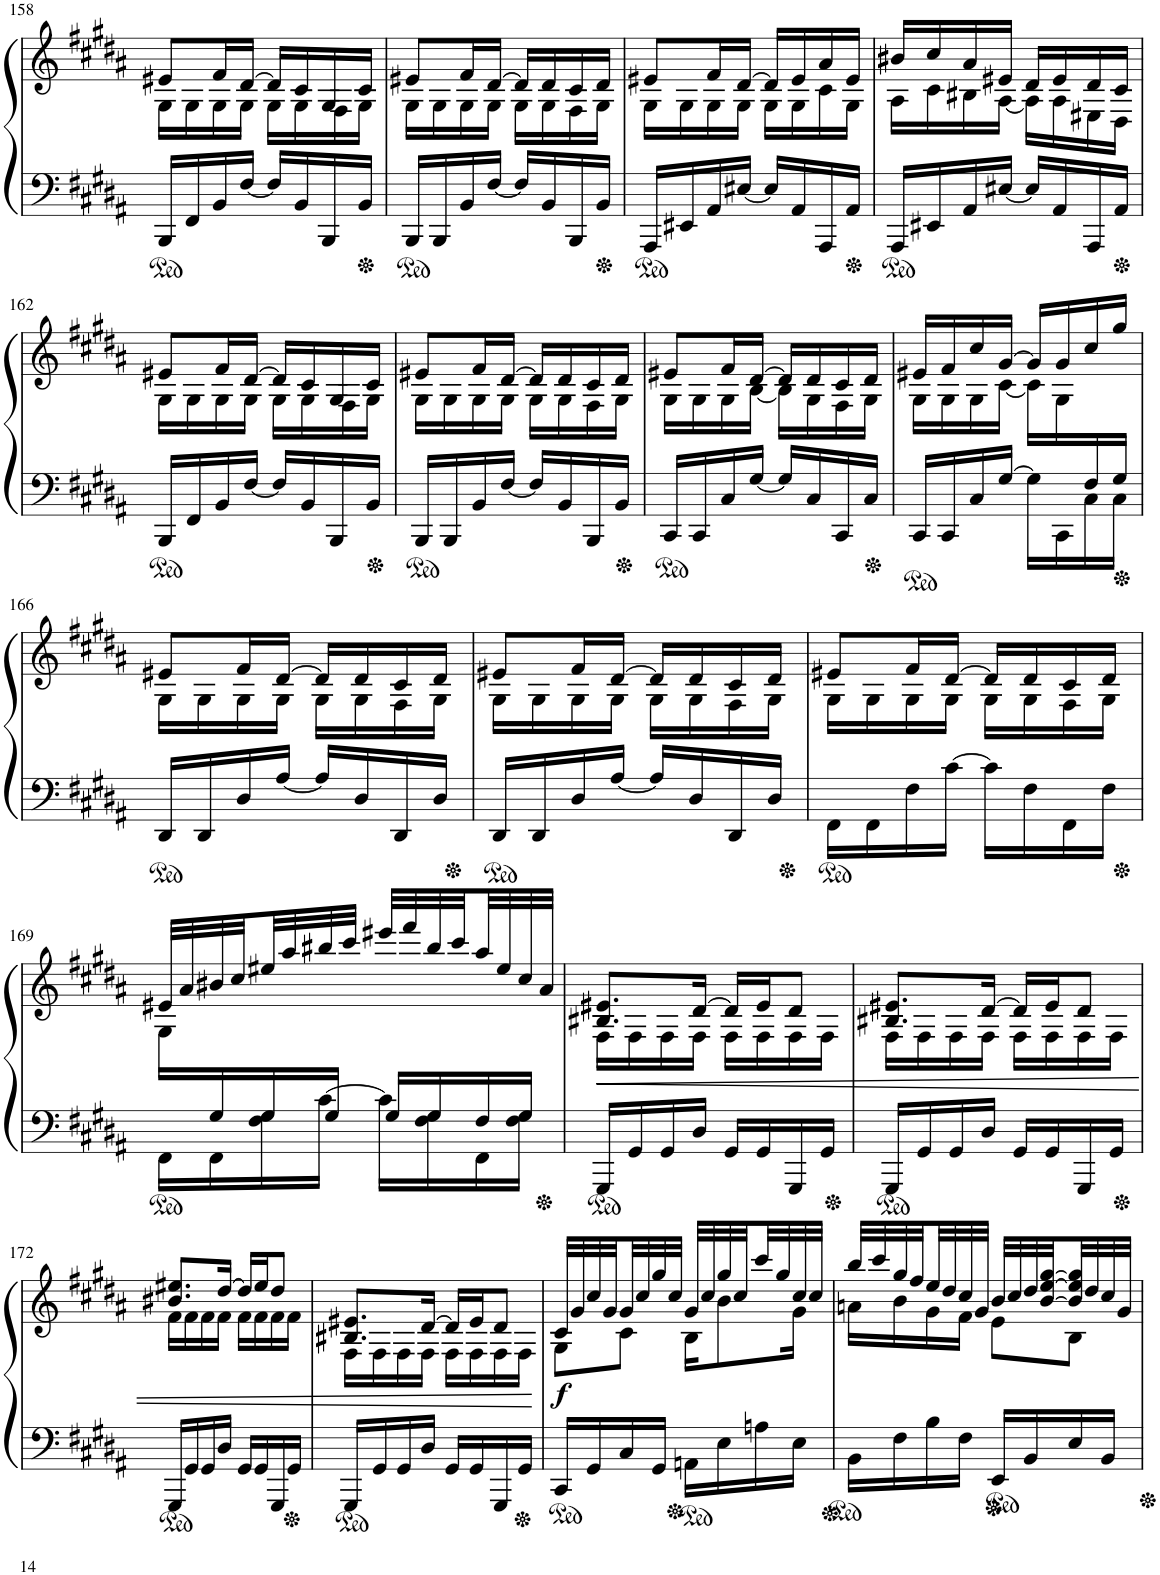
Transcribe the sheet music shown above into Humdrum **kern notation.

**kern	**kern	**dynam
*part1	*part1	*part1
*staff2	*staff1	*staff1/2
*I"Piano	*	*
*I'Pno.	*	*
!!LO:PB:g=z
*clefF4	*clefG2	*
*k[f#c#g#d#a#]	*k[f#c#g#d#a#]	*
*M2/4	*M2/4	*
=158	=158	=158
*	*^	*
16BBB/LL	8e#X/L	16G#\LL	.
16FF#/	.	16G#\	.
16BB/	16f#/L	16G#\	.
[16F#/JJ	[16d#/JJ	16G#\JJ	.
16F#/LL]	16d#/LL]	16G#\LL	.
16BB/	16c#/	16G#\	.
16BBB/	16G#/	16F#\	.
16BB/JJ	16c#/JJ	16G#\JJ	.
=159	=159	=159	=159
16BBB/LL	8e#X/L	16G#\LL	.
16BBB/	.	16G#\	.
16BB/	16f#/L	16G#\	.
[16F#/JJ	[16d#/JJ	16G#\JJ	.
16F#/LL]	16d#/LL]	16G#\LL	.
16BB/	16d#/	16G#\	.
16BBB/	16c#/	16F#\	.
16BB/JJ	16d#/JJ	16G#\JJ	.
=160	=160	=160	=160
16AAA#/LL	8e#X/L	16G#\LL	.
16EE#X/	.	16G#\	.
16AA#/	16f#/L	16G#\	.
[16E#X/JJ	[16d#/JJ	16G#\JJ	.
16E#/LL]	16d#/LL]	16G#\LL	.
16AA#/	16e#/	16G#\	.
16AAA#/	16a#/	16c#\	.
16AA#/JJ	16e#/JJ	16G#\JJ	.
=161	=161	=161	=161
16AAA#/LL	16b#X/LL	16A#\LL	.
16EE#X/	16cc#/	16c#\	.
16AA#/	16a#/	16B#X\	.
[16E#X/JJ	16e#X/JJ	[16A#\JJ	.
16E#/LL]	16d#/LL	16A#\LL]	.
16AA#/	16e#/	16A#\	.
16AAA#/	16d#/	16E#X\	.
16AA#/JJ	16c#/JJ	16D#\JJ	.
!!LO:LB:g=z	!!
=162	=162	=162	=162
16BBB/LL	8e#X/L	16G#\LL	.
16FF#/	.	16G#\	.
16BB/	16f#/L	16G#\	.
[16F#/JJ	[16d#/JJ	16G#\JJ	.
16F#/LL]	16d#/LL]	16G#\LL	.
16BB/	16c#/	16G#\	.
16BBB/	16G#/	16F#\	.
16BB/JJ	16c#/JJ	16G#\JJ	.
=163	=163	=163	=163
16BBB/LL	8e#X/L	16G#\LL	.
16BBB/	.	16G#\	.
16BB/	16f#/L	16G#\	.
[16F#/JJ	[16d#/JJ	16G#\JJ	.
16F#/LL]	16d#/LL]	16G#\LL	.
16BB/	16d#/	16G#\	.
16BBB/	16c#/	16F#\	.
16BB/JJ	16d#/JJ	16G#\JJ	.
=164	=164	=164	=164
16CC#/LL	8e#X/L	16G#\LL	.
16CC#/	.	16G#\	.
16C#/	16f#/L	16G#\	.
[16G#/JJ	[16d#/JJ	[16B\JJ	.
16G#/LL]	16d#/LL]	16B\LL]	.
16C#/	16d#/	16G#\	.
16CC#/	16c#/	16F#\	.
16C#/JJ	16d#/JJ	16G#\JJ	.
=165	=165	=165	=165
*^	*	*	*
4.ryy	16CC#/LL	16e#X/LL	16G#\LL	.
.	16CC#/	16f#/	16G#\	.
.	16C#/	16cc#/	16G#\	.
.	[16G#/JJ	[16g#/JJ	[16c#\JJ	.
.	16G#\LL]	16g#/LL]	16c#\LL]	.
.	16CC#\	16g#/	16G#\	.
16F#/	16C#\	16cc#/	8ryy	.
16G#/JJ	16C#\JJ	16gg#/JJ	.	.
*v	*v	*	*	*
!!LO:LB:g=z	!!
=166	=166	=166	=166
16DD#/LL	8e#X/L	16G#\LL	.
16DD#/	.	16G#\	.
16D#/	16f#/L	16G#\	.
[16A#/JJ	[16d#/JJ	16G#\JJ	.
16A#/LL]	16d#/LL]	16G#\LL	.
16D#/	16d#/	16G#\	.
16DD#/	16c#/	16F#\	.
16D#/JJ	16d#/JJ	16G#\JJ	.
=167	=167	=167	=167
16DD#/LL	8e#X/L	16G#\LL	.
16DD#/	.	16G#\	.
16D#/	16f#/L	16G#\	.
[16A#/JJ	[16d#/JJ	16G#\JJ	.
16A#/LL]	16d#/LL]	16G#\LL	.
16D#/	16d#/	16G#\	.
16DD#/	16c#/	16F#\	.
16D#/JJ	16d#/JJ	16G#\JJ	.
=168	=168	=168	=168
16FF#\LL	8e#X/L	16G#\LL	.
16FF#\	.	16G#\	.
16F#\	16f#/L	16G#\	.
[16c#\JJ	[16d#/JJ	16G#\JJ	.
16c#\LL]	16d#/LL]	16G#\LL	.
16F#\	16d#/	16G#\	.
16FF#\	16c#/	16F#\	.
16F#\JJ	16d#/JJ	16G#\JJ	.
!!LO:LB:g=z	!!
=169	=169	=169	=169
*^	*	*	*
16ryy	16FF#\LL	32e#X/LLL	16G#\LL	.
.	.	32a#/	.	.
16G#/	16FF#\	32b#X/	4..ryy	.
.	.	32cc#/	.	.
16G#/	16F#\ 16G#\	32ee#X/	.	.
.	.	32aa#/	.	.
16G#/JJ	[16c#\JJ	32bb#X/	.	.
.	.	32ccc#/JJJ	.	.
16G#/LL	16c#\LL]	32eee#X/LLL	.	.
.	.	32fff#/	.	.
16G#/	16F#\ 16G#\	32bb#/	.	.
.	.	32ccc#/	.	.
16F#/	16FF#\	32aa#/	.	.
.	.	32ee#/	.	.
16G#/JJ	16F#\ 16G#\JJ	32cc#/	.	.
.	.	32a#/JJJ	.	.
*v	*v	*	*	*
=170	=170	=170	=170
!	!	!	!LO:HP:b
16GGG#/LL	8.B#X/ 8.e#X/L	16F#\LL	<
16GG#/	.	16F#\	.
16GG#/	.	16F#\	.
16D#/JJ	[16d#/Jk	16F#\JJ	.
16GG#/LL	16d#/LL]	16F#\LL	.
16GG#/	16e#/J	16F#\	.
16GGG#/	8d#/J	16F#\	.
16GG#/JJ	.	16F#\JJ	.
=171	=171	=171	=171
16GGG#/LL	8.B#X/ 8.e#X/L	16F#\LL	.
16GG#/	.	16F#\	.
16GG#/	.	16F#\	.
16D#/JJ	[16d#/Jk	16F#\JJ	.
16GG#/LL	16d#/LL]	16F#\LL	.
16GG#/	16e#/J	16F#\	.
16GGG#/	8d#/J	16F#\	.
16GG#/JJ	.	16F#\JJ	.
!!LO:LB:g=z	!!
=172	=172	=172	=172
16GGG#/LL	8.b#X/ 8.ee#X/L	16f#\LL	.
16GG#/	.	16f#\	.
16GG#/	.	16f#\	.
16D#/JJ	[16dd#/Jk	16f#\JJ	.
16GG#/LL	16dd#/LL]	16f#\LL	.
16GG#/	16ee#/J	16f#\	.
16GGG#/	8dd#/J	16f#\	.
16GG#/JJ	.	16f#\JJ	.
=173	=173	=173	=173
16GGG#/LL	8.B#X/ 8.e#X/L	16F#\LL	.
16GG#/	.	16F#\	.
16GG#/	.	16F#\	.
16D#/JJ	[16d#/Jk	16F#\JJ	.
16GG#/LL	16d#/LL]	16F#\LL	.
16GG#/	16e#/J	16F#\	.
16GGG#/	8d#/J	16F#\	.
16GG#/JJ	.	16F#\JJ	.
*	*v	*v	*
.	.	[
=174	=174	=174
*	*^	*
!	!	!	!LO:DY:b
16CC#/LL	32c#/LLL	8G#\L	f
.	32g#/	.	.
16GG#/	32cc#/	.	.
.	32g#/	.	.
16C#/	32g#/	8c#\J	.
.	32cc#/	.	.
16GG#/JJ	32gg#/	.	.
.	32cc#/JJJ	.	.
16AAn\LL	32g#/LLL	16B\KL	.
.	32cc#/	.	.
16E\	32gg#/	8b\	.
.	32cc#/	.	.
16An\	32ccc#/	.	.
.	32gg#/	.	.
16E\JJ	32cc#/	16g#\Jk	.
.	32cc#/JJJ	.	.
=175	=175	=175	=175
16BB\LL	32bb/LLL	16an\LL	.
.	32ccc#/	.	.
16F#\	32gg#/	16b\	.
.	32ff#/	.	.
16B\	32ee/	16g#\	.
.	32dd#/	.	.
16F#\JJ	32cc#/	16f#\JJ	.
.	32g#/JJJ	.	.
16EE/LL	32b/LLL	8e\L	.
.	32cc#/	.	.
16BB/	32dd#/	.	.
.	[32b/ [32ee/ [32gg#/	.	.
16E/	32b/] 32ee/] 32gg#/]	8B\J	.
.	32dd#/	.	.
16BB/JJ	32cc#/	.	.
.	32g#/JJJ	.	.
*	*v	*v	*
=	=	=
*-	*-	*-
